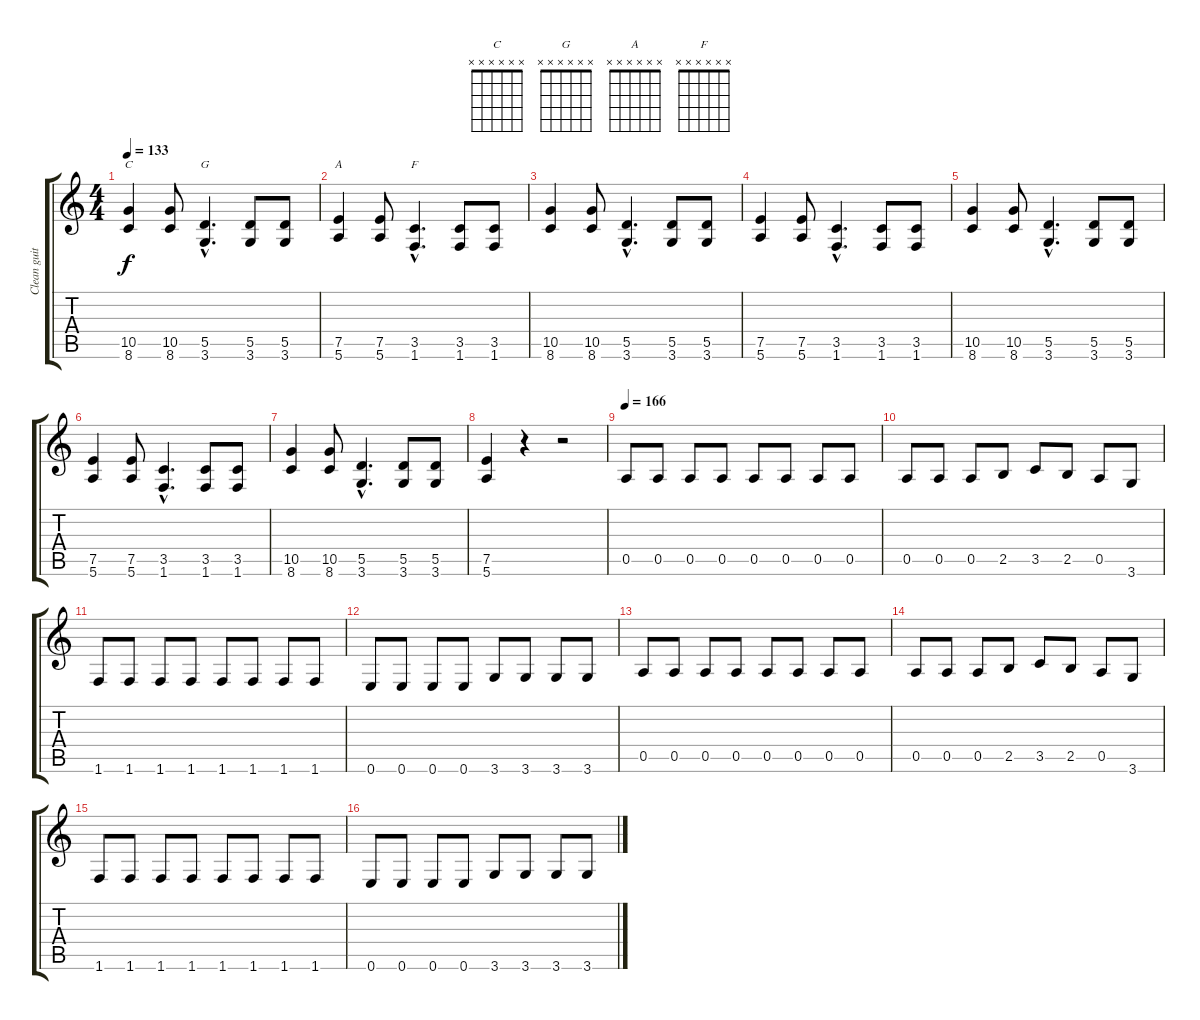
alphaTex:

\track ("Clean guitar" "Clean guit") {instrument acousticguitarsteel}
\staff {score tabs}
\tuning (E4 B3 G3 D3 A2 E2) {hide}
\chord ("C" x x x x x x) {firstfret 0}
\chord ("G" x x x x x x) {firstfret 0}
\chord ("A" x x x x x x) {firstfret 0}
\chord ("F" x x x x x x) {firstfret 0}
\ts (4 4)
\tempo 133
\clef g2
\ks c
(10.5 8.6).4{ch "C" dy f} (10.5 8.6).8 (5.5{hac} 3.6{hac}).4{d ch "G"} (5.5 3.6).8 (5.5 3.6).8 |
(7.5 5.6).4{ch "A"} (7.5 5.6).8 (3.5{hac} 1.6{hac}).4{d ch "F"} (3.5 1.6).8 (3.5 1.6).8 |
(10.5 8.6).4 (10.5 8.6).8 (5.5{hac} 3.6{hac}).4{d} (5.5 3.6).8 (5.5 3.6).8 |
(7.5 5.6).4 (7.5 5.6).8 (3.5{hac} 1.6{hac}).4{d} (3.5 1.6).8 (3.5 1.6).8 |
(10.5 8.6).4 (10.5 8.6).8 (5.5{hac} 3.6{hac}).4{d} (5.5 3.6).8 (5.5 3.6).8 |
(7.5 5.6).4 (7.5 5.6).8 (3.5{hac} 1.6{hac}).4{d} (3.5 1.6).8 (3.5 1.6).8 |
(10.5 8.6).4 (10.5 8.6).8 (5.5{hac} 3.6{hac}).4{d} (5.5 3.6).8 (5.5 3.6).8 |
(7.5 5.6).4 r.4 r.2 |
\tempo 166
0.5.8 0.5.8 0.5.8 0.5.8 0.5.8 0.5.8 0.5.8 0.5.8 |
0.5.8 0.5.8 0.5.8 2.5.8 3.5.8 2.5.8 0.5.8 3.6.8 |
1.6.8 1.6.8 1.6.8 1.6.8 1.6.8 1.6.8 1.6.8 1.6.8 |
0.6.8 0.6.8 0.6.8 0.6.8 3.6.8 3.6.8 3.6.8 3.6.8 |
0.5.8 0.5.8 0.5.8 0.5.8 0.5.8 0.5.8 0.5.8 0.5.8 |
0.5.8 0.5.8 0.5.8 2.5.8 3.5.8 2.5.8 0.5.8 3.6.8 |
1.6.8 1.6.8 1.6.8 1.6.8 1.6.8 1.6.8 1.6.8 1.6.8 |
0.6.8 0.6.8 0.6.8 0.6.8 3.6.8 3.6.8 3.6.8 3.6.8
